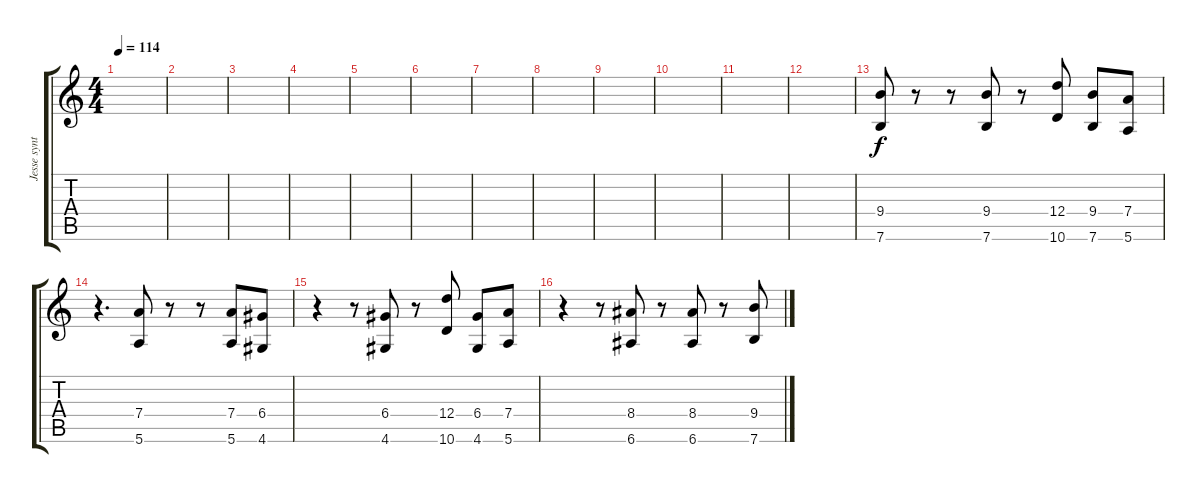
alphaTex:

\track ("Jesse synth" "Jesse synt") {instrument distortionguitar}
\staff {score tabs}
\tuning (E4 B3 G3 D3 A2 E2) {hide}
\ts (4 4)
\tempo 114
\clef g2
\ks c
|
|
|
|
|
|
|
|
|
|
|
|
(9.4 7.6).8 r.8 r.8 (9.4 7.6).8 r.8 (12.4 10.6).8 (9.4 7.6).8 (7.4 5.6).8 |
r.4{d} (7.4 5.6).8 r.8 r.8 (7.4 5.6).8 (6.4 4.6).8 |
r.4 r.8 (6.4 4.6).8 r.8 (12.4 10.6).8 (6.4 4.6).8 (7.4 5.6).8 |
r.4 r.8 (8.4 6.6).8 r.8 (8.4 6.6).8 r.8 (9.4 7.6).8
